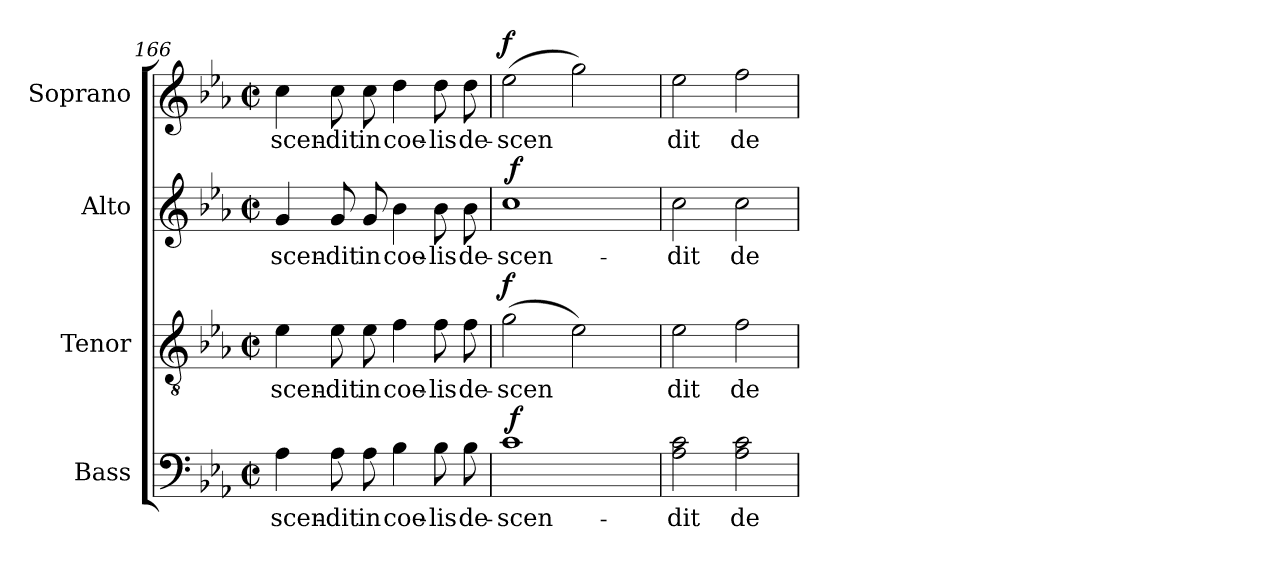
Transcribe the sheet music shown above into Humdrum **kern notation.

**kern	**text	**dynam	**kern	**text	**dynam	**kern	**text	**dynam	**kern	**text	**dynam
*part4	*part4	*part4	*part3	*part3	*part3	*part2	*part2	*part2	*part1	*part1	*part1
*staff4	*staff4	*staff4	*staff3	*staff3	*staff3	*staff2	*staff2	*staff2	*staff1	*staff1	*staff1
*I"Bass	*	*	*I"Tenor	*	*	*I"Alto	*	*	*I"Soprano	*	*
*I'B.	*	*	*I'T.	*	*	*I'A.	*	*	*I'S.	*	*
*clefF4	*	*	*clefGv2	*	*	*clefG2	*	*	*clefG2	*	*
*k[b-e-a-]	*	*	*k[b-e-a-]	*	*	*k[b-e-a-]	*	*	*k[b-e-a-]	*	*
*E-:	*	*	*E-:	*	*	*E-:	*	*	*E-:	*	*
*M2/2	*	*	*M2/2	*	*	*M2/2	*	*	*M2/2	*	*
*met(c|)	*	*	*met(c|)	*	*	*met(c|)	*	*	*met(c|)	*	*
=166	=166	=166	=166	=166	=166	=166	=166	=166	=166	=166	=166
!	!LO:LY:b:cj	!	!	!LO:LY:b:cj	!	!	!LO:LY:b:cj	!	!	!LO:LY:b:cj	!
4A-\	-scen-	.	4e-\	-scen-	.	4g/	-scen-	.	4cc\	-scen-	.
!	!LO:LY:b:cj	!	!	!LO:LY:b:cj	!	!	!LO:LY:b:cj	!	!	!LO:LY:b:cj	!
8A-\	-dit	.	8e-\	-dit	.	8g/	-dit	.	8cc\	-dit	.
!	!LO:LY:b:cj	!	!	!LO:LY:b:cj	!	!	!LO:LY:b:cj	!	!	!LO:LY:b:cj	!
8A-\	in	.	8e-\	in	.	8g/	in	.	8cc\	in	.
!	!LO:LY:b:cj	!	!	!LO:LY:b:cj	!	!	!LO:LY:b:cj	!	!	!LO:LY:b:cj	!
4B-\	coe-	.	4f\	coe-	.	4b-\	coe-	.	4dd\	coe-	.
!	!LO:LY:b:cj	!	!	!LO:LY:b:cj	!	!	!LO:LY:b:cj	!	!	!LO:LY:b:cj	!
8B-\	-lis	.	8f\	-lis	.	8b-\	-lis	.	8dd\	-lis	.
!	!LO:LY:b:cj	!	!	!LO:LY:b:cj	!	!	!LO:LY:b:cj	!	!	!LO:LY:b:cj	!
8B-\	de-	.	8f\	de-	.	8b-\	de-	.	8dd\	de-	.
=167	=167	=167	=167	=167	=167	=167	=167	=167	=167	=167	=167
!	!LO:LY:b:cj	!	!	!LO:LY:b:cj	!LO:DY:a	!	!LO:LY:b:cj	!	!	!LO:LY:b:cj	!LO:DY:a
*^	*	*	*	*	*	*^	*	*	*	*	*
1c	64ryy	-scen-	.	(>2g\	-scen	f	1cc	64ryy	-scen-	.	(>2ee-\	-scen	f
!	!	!	!LO:DY:a	!	!	!	!	!	!	!LO:DY:a	!	!	!
.	2ryy	.	f	.	.	.	.	2ryy	.	f	.	.	.
!	!	!	!	!	!LO:LY:b:cj	!	!	!	!	!	!	!LO:LY:b:cj	!
.	.	.	.	2e-\)	.	.	.	.	.	.	2gg\)	.	.
.	4ryy	.	.	.	.	.	.	4ryy	.	.	.	.	.
.	8...ryy	.	.	.	.	.	.	8...ryy	.	.	.	.	.
=168	=168	=168	=168	=168	=168	=168	=168	=168	=168	=168	=168	=168	=168
!	!	!LO:LY:b:cj	!	!	!LO:LY:b:cj	!	!	!	!LO:LY:b:cj	!	!	!LO:LY:b:cj	!
*v	*v	*	*	*	*	*	*v	*v	*	*	*	*	*
2c\ 2A-\	-dit	.	2e-\	dit	.	2cc\	-dit	.	2ee-\	dit	.
!	!LO:LY:b:cj	!	!	!LO:LY:b:cj	!	!	!LO:LY:b:cj	!	!	!LO:LY:b:cj	!
2c\ 2A-\	de	.	2f\	de	.	2cc\	de	.	2ff\	de	.
=	=	=	=	=	=	=	=	=	=	=	=
*-	*-	*-	*-	*-	*-	*-	*-	*-	*-	*-	*-
